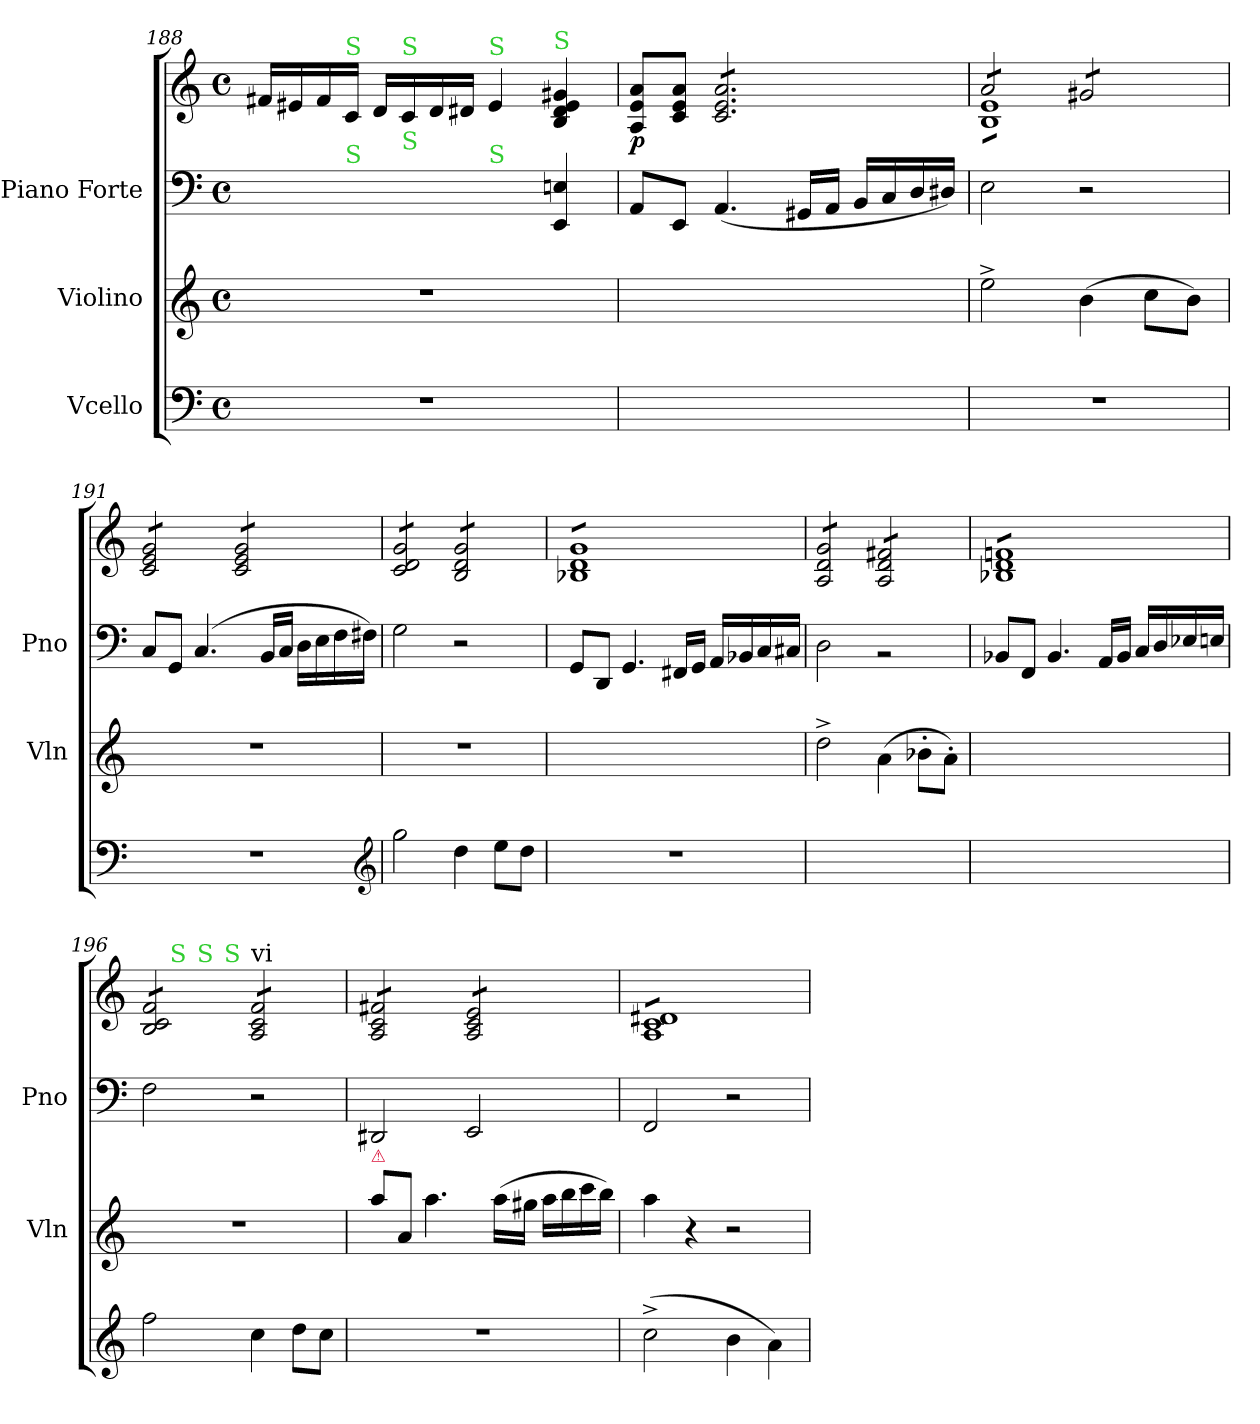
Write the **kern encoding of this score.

**kern	**kern	**kern	**kern	**dynam
*part3	*part2	*part1	*part1	*part1
*staff4	*staff3	*staff2	*staff1	*staff1/2
*I"Vcello	*I"Violino	*I"Piano Forte	*	*
*	*I'Vln	*I'Pno	*	*
*clefF4	*clefG2	*clefF4	*clefG2	*
*k[]	*k[]	*k[]	*k[]	*
*a:	*a:	*a:	*a:	*
*M4/4	*M4/4	*M4/4	*M4/4	*
*met(c)	*met(c)	*met(c)	*met(c)	*
=188	=188	=188	=188	=188
1r	1r	16F#X\LLyy	16f#X/LL	.
.	.	16E#X\yy	16e#X/	.
.	.	16F#\yy	16f#/	.
!	!	!	!LO:TX:a:color=limegreen:t=S	!
!	!	!LO:TX:a:color=limegreen:t=S	!	!
.	.	16C\JJyy	16c/JJ	.
.	.	16D/LLyy	16d/LL	.
!	!	!	!LO:TX:a:color=limegreen:t=S	!
!	!	!LO:TX:a:color=limegreen:t=S	!	!
.	.	16C/yy	16c/	.
.	.	16D/yy	16d/	.
.	.	16D#X/JJyy	16d#X/JJ	.
!	!	!	!LO:TX:a:color=limegreen:t=S	!
!	!	!LO:TX:a:color=limegreen:t=S	!	!
.	.	4E#\yy	4e#/	.
!	!	!	!LO:TX:a:color=limegreen:t=S	!
.	.	4EE/ 4En/	4B/ 4d#/ 4e#/ 4g#X/	.
=189	=189	=189	=189	=189
1ryy	1ryy	8AA/L	8A/ 8e/ 8a/L	p
.	.	8EE/J	8c/ 8e/ 8a/J	.
*	*	*	*tremolo	*
.	.	(>4.AA/	8c/ 8e/ 8a/L	.
.	.	.	8c/ 8e/ 8a/	.
.	.	.	8c/ 8e/ 8a/	.
.	.	16GG#X/LL	8c/ 8e/ 8a/	.
.	.	16AA/JJ	.	.
.	.	16BB/LL	8c/ 8e/ 8a/	.
.	.	16C/	.	.
.	.	16D/	8c/ 8e/ 8a/J	.
.	.	16D#X/JJ)	.	.
=190	=190	=190	=190	=190
*	*	*	*^	*
1r	2ee^<\	2E\	8a/L	8B 8eL	.
.	.	.	8a/	8B 8e	.
.	.	.	8a/	8B 8e	.
.	.	.	8a/J	8B 8e	.
.	(4b\	2r	8g#X/L	8B 8e	.
.	.	.	8g#X/	8B 8e	.
.	8cc\L	.	8g#X/	8B 8e	.
.	8b\J)	.	8g#X/J	8B 8eJ	.
*	*	*	*v	*v	*
=191	=191	=191	=191	=191
1r	1r	8C/L	8c/ 8e/ 8g/L	.
.	.	8GG/J	8c/ 8e/ 8g/	.
.	.	(4.C/	8c/ 8e/ 8g/	.
.	.	.	8c/ 8e/ 8g/J	.
.	.	.	8c/ 8e/ 8g/L	.
.	.	16BB/LL	8c/ 8e/ 8g/	.
.	.	16C/JJ	.	.
.	.	16D\LL	8c/ 8e/ 8g/	.
.	.	16E\	.	.
.	.	16F\	8c/ 8e/ 8g/J	.
.	.	16F#X\JJ)	.	.
*clefG2	*	*	*	*
=192	=192	=192	=192	=192
2gg\	1r	2G\	8c/ 8d/ 8g/L	.
.	.	.	8c/ 8d/ 8g/	.
.	.	.	8c/ 8d/ 8g/	.
.	.	.	8c/ 8d/ 8g/J	.
4dd\	.	2r	8B/ 8d/ 8g/L	.
.	.	.	8B/ 8d/ 8g/	.
8ee\L	.	.	8B/ 8d/ 8g/	.
8dd\J	.	.	8B/ 8d/ 8g/J	.
=193	=193	=193	=193	=193
1r	1ryy	8GG/L	8B-X 8d 8gL	.
.	.	8DD/J	8B-X 8d 8g	.
.	.	4.GG/	8B-X 8d 8g	.
.	.	.	8B-X 8d 8g	.
.	.	.	8B-X 8d 8g	.
.	.	16FF#X/LL	8B-X 8d 8g	.
.	.	16GG/JJ	.	.
.	.	16AA/LL	8B-X 8d 8g	.
.	.	16BB-X/	.	.
.	.	16C/	8B-X 8d 8gJ	.
.	.	16C#X/JJ	.	.
=194	=194	=194	=194	=194
1ryy	2dd^<\	2D\	8A/ 8d/ 8g/L	.
.	.	.	8A/ 8d/ 8g/	.
.	.	.	8A/ 8d/ 8g/	.
.	.	.	8A/ 8d/ 8g/J	.
.	(4a\	2rBB	8A/ 8d/ 8f#X/L	.
.	.	.	8A/ 8d/ 8f#X/	.
.	8b-X'\L	.	8A/ 8d/ 8f#X/	.
.	8a'\J)	.	8A/ 8d/ 8f#X/J	.
=195	=195	=195	=195	=195
1ryy	1ryy	8BB-X/L	8B-X 8d 8fnL	.
.	.	8FF/J	8B-X 8d 8fn	.
.	.	4.BB-/	8B-X 8d 8fn	.
.	.	.	8B-X 8d 8fn	.
.	.	.	8B-X 8d 8fn	.
.	.	16AA/LL	8B-X 8d 8fn	.
.	.	16BB-/JJ	.	.
.	.	16C/LL	8B-X 8d 8fn	.
.	.	16D/	.	.
.	.	16E-X/	8B-X 8d 8fnJ	.
.	.	16En/JJ	.	.
=196	=196	=196	=196	=196
!	!	!	!LO:TX:a:color=limegreen:t=S	!
*	*	*	*^	*
*	*	*	*	*^	*
*	*	*	*	*	*^	*
2ff\	1r	2F\	8B/ 8c/ 8f/L	8ryy	4ryy	4.ryy	.
!	!	!	!	!LO:TX:a:color=limegreen:t=S	!	!	!
.	.	.	8B/ 8c/ 8f/	2..ryy	.	.	.
!	!	!	!	!	!LO:TX:a:color=limegreen:t=S	!	!
.	.	.	8B/ 8c/ 8f/	.	2.ryy	.	.
!	!	!	!	!	!	!LO:TX:a:color=limegreen:t=S	!
.	.	.	8B/ 8c/ 8f/J	.	.	2ryy	.
!	!	!	!LO:TX:a:t=vi	!	!	!	!
4cc\	.	2r	8A/ 8c/ 8f/L	.	.	.	.
.	.	.	8A/ 8c/ 8f/	.	.	.	.
8dd\L	.	.	8A/ 8c/ 8f/	.	.	.	.
8cc\J	.	.	8A/ 8c/ 8f/J	.	.	8ryy	.
=197	=197	=197	=197	=197	=197	=197	=197
!	!	!	!LO:TX:a:color=crimson:t=⚠	!	!	!	!
!	!	!	!LO:TX:a:t=de	!	!	!	!
!	!LO:TX:a:color=crimson:t=⚠	!	!	!	!	!	!
*	*	*	*v	*v	*v	*v	*
1r	8aa\L	2DD#X/	8A/ 8c/ 8f#X/L	.
.	8a/J	.	8A/ 8c/ 8f#X/	.
.	4.aa\	.	8A/ 8c/ 8f#X/	.
.	.	.	8A/ 8c/ 8f#X/J	.
.	.	2EE/	8A/ 8c/ 8e/L	.
.	(16aa\LL	.	8A/ 8c/ 8e/	.
.	16gg#X\JJ	.	.	.
.	16aa\LL	.	8A/ 8c/ 8e/	.
.	16bb\	.	.	.
.	16ccc\	.	8A/ 8c/ 8e/J	.
.	16bb\JJ)	.	.	.
=198	=198	=198	=198	=198
(2cc^<\	4aa\	2FF/	8A/ 8c/ 8d#X/L	.
.	.	.	8A/ 8c/ 8d#X/	.
.	4r	.	8A/ 8c/ 8d#X/	.
.	.	.	8A/ 8c/ 8d#X/	.
4b\	2r	2r	8A/ 8c/ 8d#X/	.
.	.	.	8A/ 8c/ 8d#X/	.
4a\)	.	.	8A/ 8c/ 8d#X/	.
.	.	.	8A/ 8c/ 8d#X/J	.
*	*	*	*Xtremolo	*
=	=	=	=	=
*-	*-	*-	*-	*-
